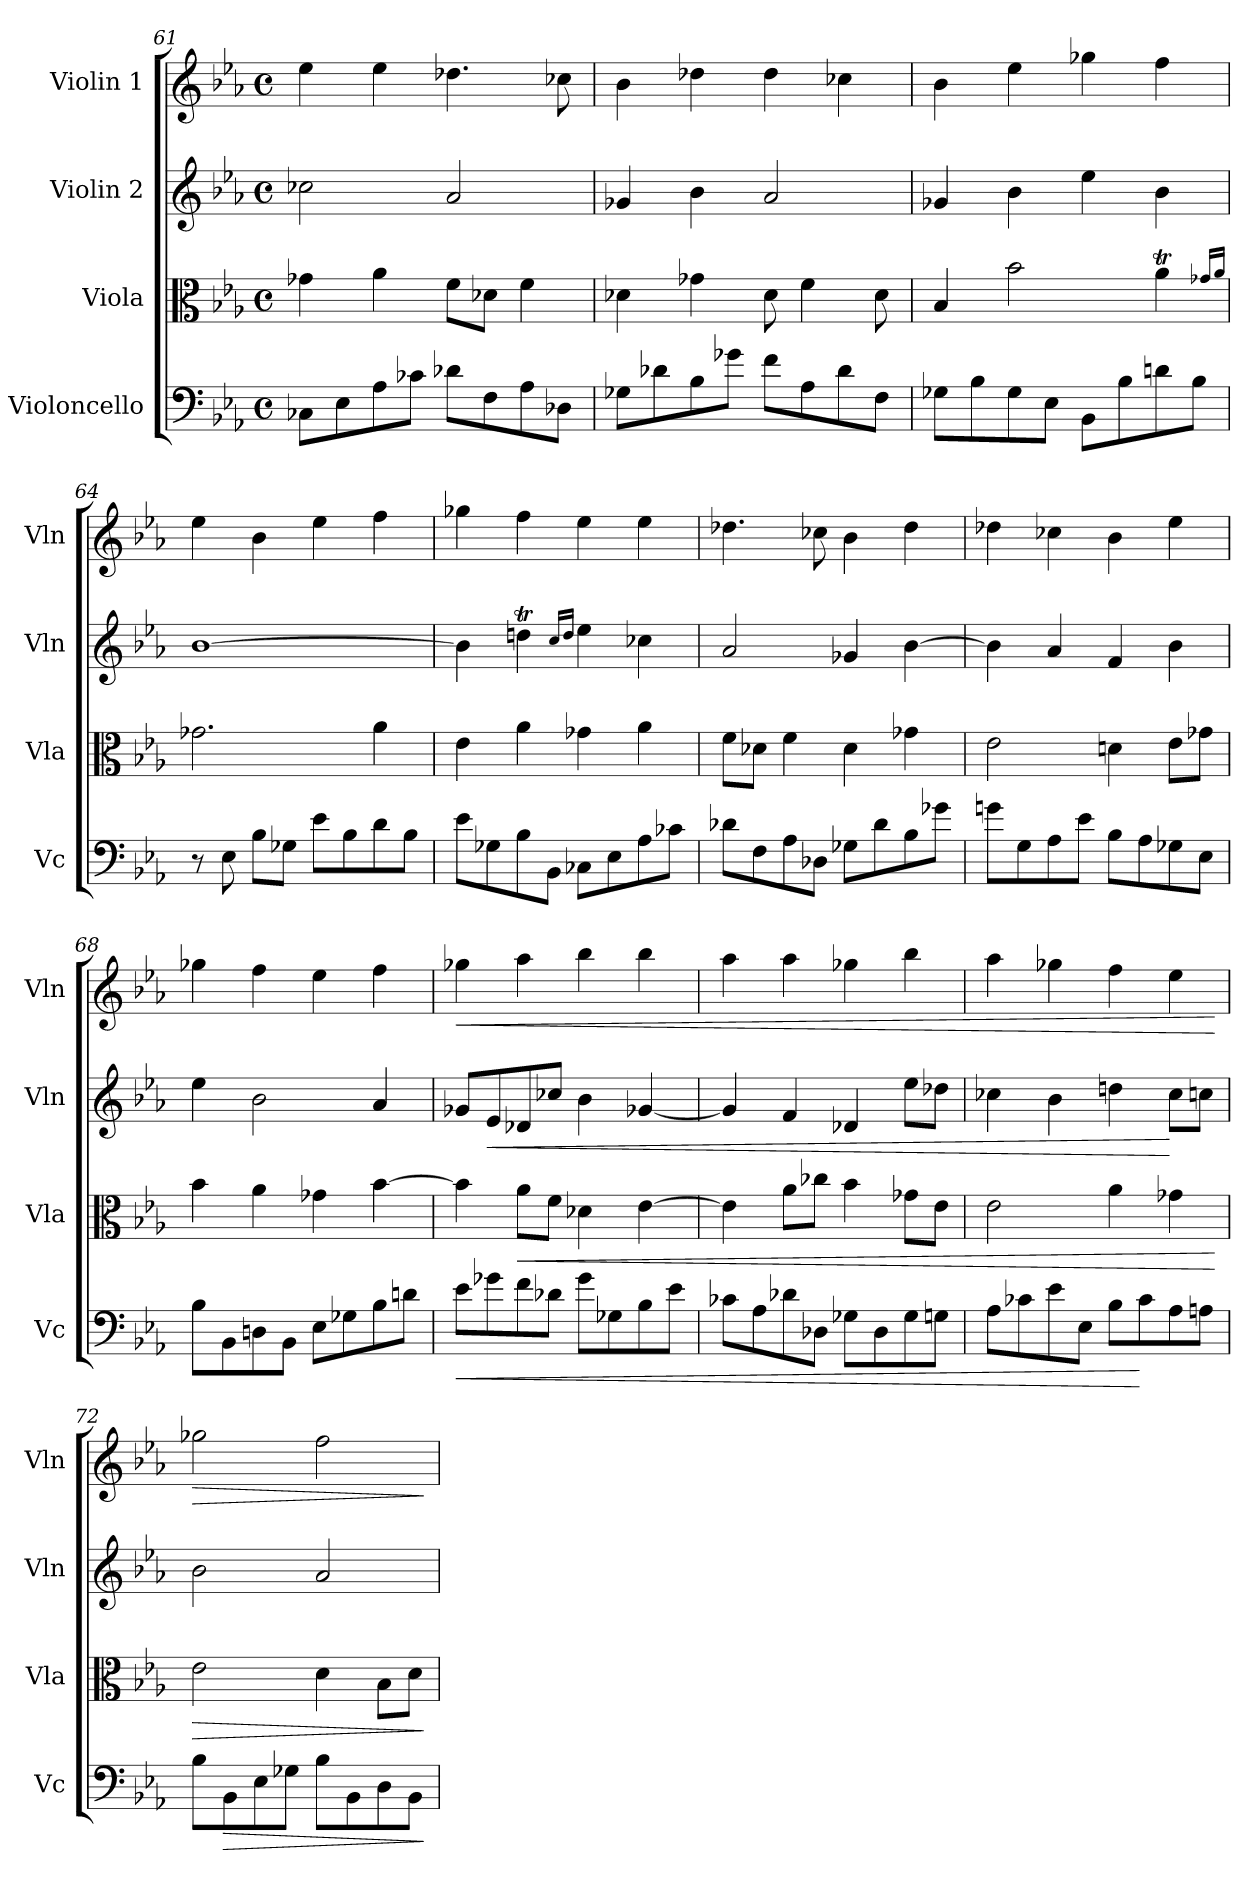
**kern	**dynam	**kern	**dynam	**kern	**dynam	**kern	**dynam
*part4	*part4	*part3	*part3	*part2	*part2	*part1	*part1
*staff4	*staff4	*staff3	*staff3	*staff2	*staff2	*staff1	*staff1
*I"Violoncello	*	*I"Viola	*	*I"Violin 2	*	*I"Violin 1	*
*I'Vc	*	*I'Vla	*	*I'Vln	*	*I'Vln	*
!!LO:LB:g=z
*clefF4	*	*clefC3	*	*clefG2	*	*clefG2	*
*k[b-e-a-]	*	*k[b-e-a-]	*	*k[b-e-a-]	*	*k[b-e-a-]	*
*M4/4	*	*M4/4	*	*M4/4	*	*M4/4	*
*met(c)	*	*met(c)	*	*met(c)	*	*met(c)	*
=61	=61	=61	=61	=61	=61	=61	=61
8C-X\L	.	4g-X\	.	2cc-X\	.	4ee-\	.
8E-\	.	.	.	.	.	.	.
8A-\	.	4a-\	.	.	.	4ee-\	.
8c-X\J	.	.	.	.	.	.	.
8d-X\L	.	8f\L	.	2a-/	.	4.dd-X\	.
8F\	.	8d-X\J	.	.	.	.	.
8A-\	.	4f\	.	.	.	.	.
8D-X\J	.	.	.	.	.	8cc-X\	.
=62	=62	=62	=62	=62	=62	=62	=62
8G-X\L	.	4d-X\	.	4g-X/	.	4b-\	.
8d-X\	.	.	.	.	.	.	.
8B-\	.	4g-X\	.	4b-\	.	4dd-X\	.
8g-X\J	.	.	.	.	.	.	.
8f\L	.	8d-\	.	2a-/	.	4dd-\	.
8A-\	.	4f\	.	.	.	.	.
8d-\	.	.	.	.	.	4cc-X\	.
8F\J	.	8d-\	.	.	.	.	.
=63	=63	=63	=63	=63	=63	=63	=63
8G-X\L	.	4B-/	.	4g-X/	.	4b-\	.
8B-\	.	.	.	.	.	.	.
8G-\	.	2b-\	.	4b-\	.	4ee-\	.
8E-\J	.	.	.	.	.	.	.
8BB-\L	.	.	.	4ee-\	.	4gg-X\	.
8B-\	.	.	.	.	.	.	.
8dn\	.	4a-T\	.	4b-\	.	4ff\	.
8B-\J	.	.	.	.	.	.	.
.	.	16qg-X/LL	.	.	.	.	.
.	.	16qa-/JJ	.	.	.	.	.
=64	=64	=64	=64	=64	=64	=64	=64
8r	.	2.g-X\	.	[1b-	.	4ee-\	.
8E-\	.	.	.	.	.	.	.
8B-\L	.	.	.	.	.	4b-\	.
8G-X\J	.	.	.	.	.	.	.
8e-\L	.	.	.	.	.	4ee-\	.
8B-\	.	.	.	.	.	.	.
8d\	.	4a-\	.	.	.	4ff\	.
8B-\J	.	.	.	.	.	.	.
=65	=65	=65	=65	=65	=65	=65	=65
8e-\L	.	4e-\	.	4b-\]	.	4gg-X\	.
8G-X\	.	.	.	.	.	.	.
8B-\	.	4a-\	.	4ddnt\	.	4ff\	.
8BB-\J	.	.	.	.	.	.	.
.	.	.	.	16qcc/LL	.	.	.
.	.	.	.	16qdd/JJ	.	.	.
8C-X\L	.	4g-X\	.	4ee-\	.	4ee-\	.
8E-\	.	.	.	.	.	.	.
8A-\	.	4a-\	.	4cc-X\	.	4ee-\	.
8c-X\J	.	.	.	.	.	.	.
=66	=66	=66	=66	=66	=66	=66	=66
8d-X\L	.	8f\L	.	2a-/	.	4.dd-X\	.
8F\	.	8d-X\J	.	.	.	.	.
8A-\	.	4f\	.	.	.	.	.
8D-X\J	.	.	.	.	.	8cc-X\	.
8G-X\L	.	4d-\	.	4g-X/	.	4b-\	.
8d-\	.	.	.	.	.	.	.
8B-\	.	4g-X\	.	[4b-\	.	4dd-\	.
8g-X\J	.	.	.	.	.	.	.
=67	=67	=67	=67	=67	=67	=67	=67
8gn\L	.	2e-\	.	4b-\]	.	4dd-X\	.
8G\	.	.	.	.	.	.	.
8A-\	.	.	.	4a-/	.	4cc-X\	.
8e-\J	.	.	.	.	.	.	.
8B-\L	.	4dn\	.	4f/	.	4b-\	.
8A-\	.	.	.	.	.	.	.
8G-X\	.	8e-\L	.	4b-\	.	4ee-\	.
8E-\J	.	8g-X\J	.	.	.	.	.
=68	=68	=68	=68	=68	=68	=68	=68
8B-\L	.	4b-\	.	4ee-\	.	4gg-X\	.
8BB-\	.	.	.	.	.	.	.
8Dn\	.	4a-\	.	2b-\	.	4ff\	.
8BB-\J	.	.	.	.	.	.	.
8E-\L	.	4g-X\	.	.	.	4ee-\	.
8G-X\	.	.	.	.	.	.	.
8B-\	.	[4b-\	.	4a-/	.	4ff\	.
8dn\J	.	.	.	.	.	.	.
!!LO:PB:g=z
=69	=69	=69	=69	=69	=69	=69	=69
!	!LO:HP:b	!	!	!	!	!	!LO:HP:b
8e-\L	<	4b-\]	.	8g-X/L	.	4gg-X\	<
!	!	!	!	!	!LO:HP:b	!	!
8g-X\	.	.	.	8e-/	<	.	.
!	!	!	!LO:HP:b	!	!	!	!
8f\	.	8a-\L	<	8d-X/	.	4aa-\	.
8d-X\J	.	8f\J	.	8cc-X/J	.	.	.
8g-\L	.	4d-X\	.	4b-\	.	4bb-\	.
8G-X\	.	.	.	.	.	.	.
8B-\	.	[4e-\	.	[4g-X/	.	4bb-\	.
8e-\J	.	.	.	.	.	.	.
=70	=70	=70	=70	=70	=70	=70	=70
8c-X\L	.	4e-\]	.	4g-/]	.	4aa-\	.
8A-\	.	.	.	.	.	.	.
8d-X\	.	8a-\L	.	4f/	.	4aa-\	.
8D-X\J	.	8cc-X\J	.	.	.	.	.
8G-X\L	.	4b-\	.	4d-X/	.	4gg-X\	.
8D-\	.	.	.	.	.	.	.
8G-\	.	8g-X\L	.	8ee-\L	.	4bb-\	.
8Gn\J	.	8e-\J	.	8dd-X\J	.	.	.
=71	=71	=71	=71	=71	=71	=71	=71
8A-\L	.	2e-\	.	4cc-X\	.	4aa-\	.
8c-X\	.	.	.	.	.	.	.
8e-\	.	.	.	4b-\	.	4gg-X\	.
8E-\J	.	.	.	.	.	.	.
8B-\L	.	4a-\	.	4ddn\	.	4ff\	.
8c-\	[	.	.	.	.	.	.
8A-\	.	4g-X\	.	8cc-\L	[	4ee-\	.
8An\J	.	.	.	8ccn\J	.	.	.
.	.	.	[	.	.	.	[
=72	=72	=72	=72	=72	=72	=72	=72
!	!	!	!LO:HP:b	!	!	!	!LO:HP:b
8B-\L	.	2e-\	>	2b-\	.	2gg-X\	>
!	!LO:HP:b	!	!	!	!	!	!
8BB-\	>	.	.	.	.	.	.
8E-\	.	.	.	.	.	.	.
8G-X\J	.	.	.	.	.	.	.
8B-\L	.	4d\	.	2a-/	.	2ff\	.
8BB-\	.	.	.	.	.	.	.
8D\	.	8B-\L	.	.	.	.	.
8BB-\J	.	8d\J	.	.	.	.	.
.	]	.	]	.	.	.	]
=	=	=	=	=	=	=	=
*-	*-	*-	*-	*-	*-	*-	*-
